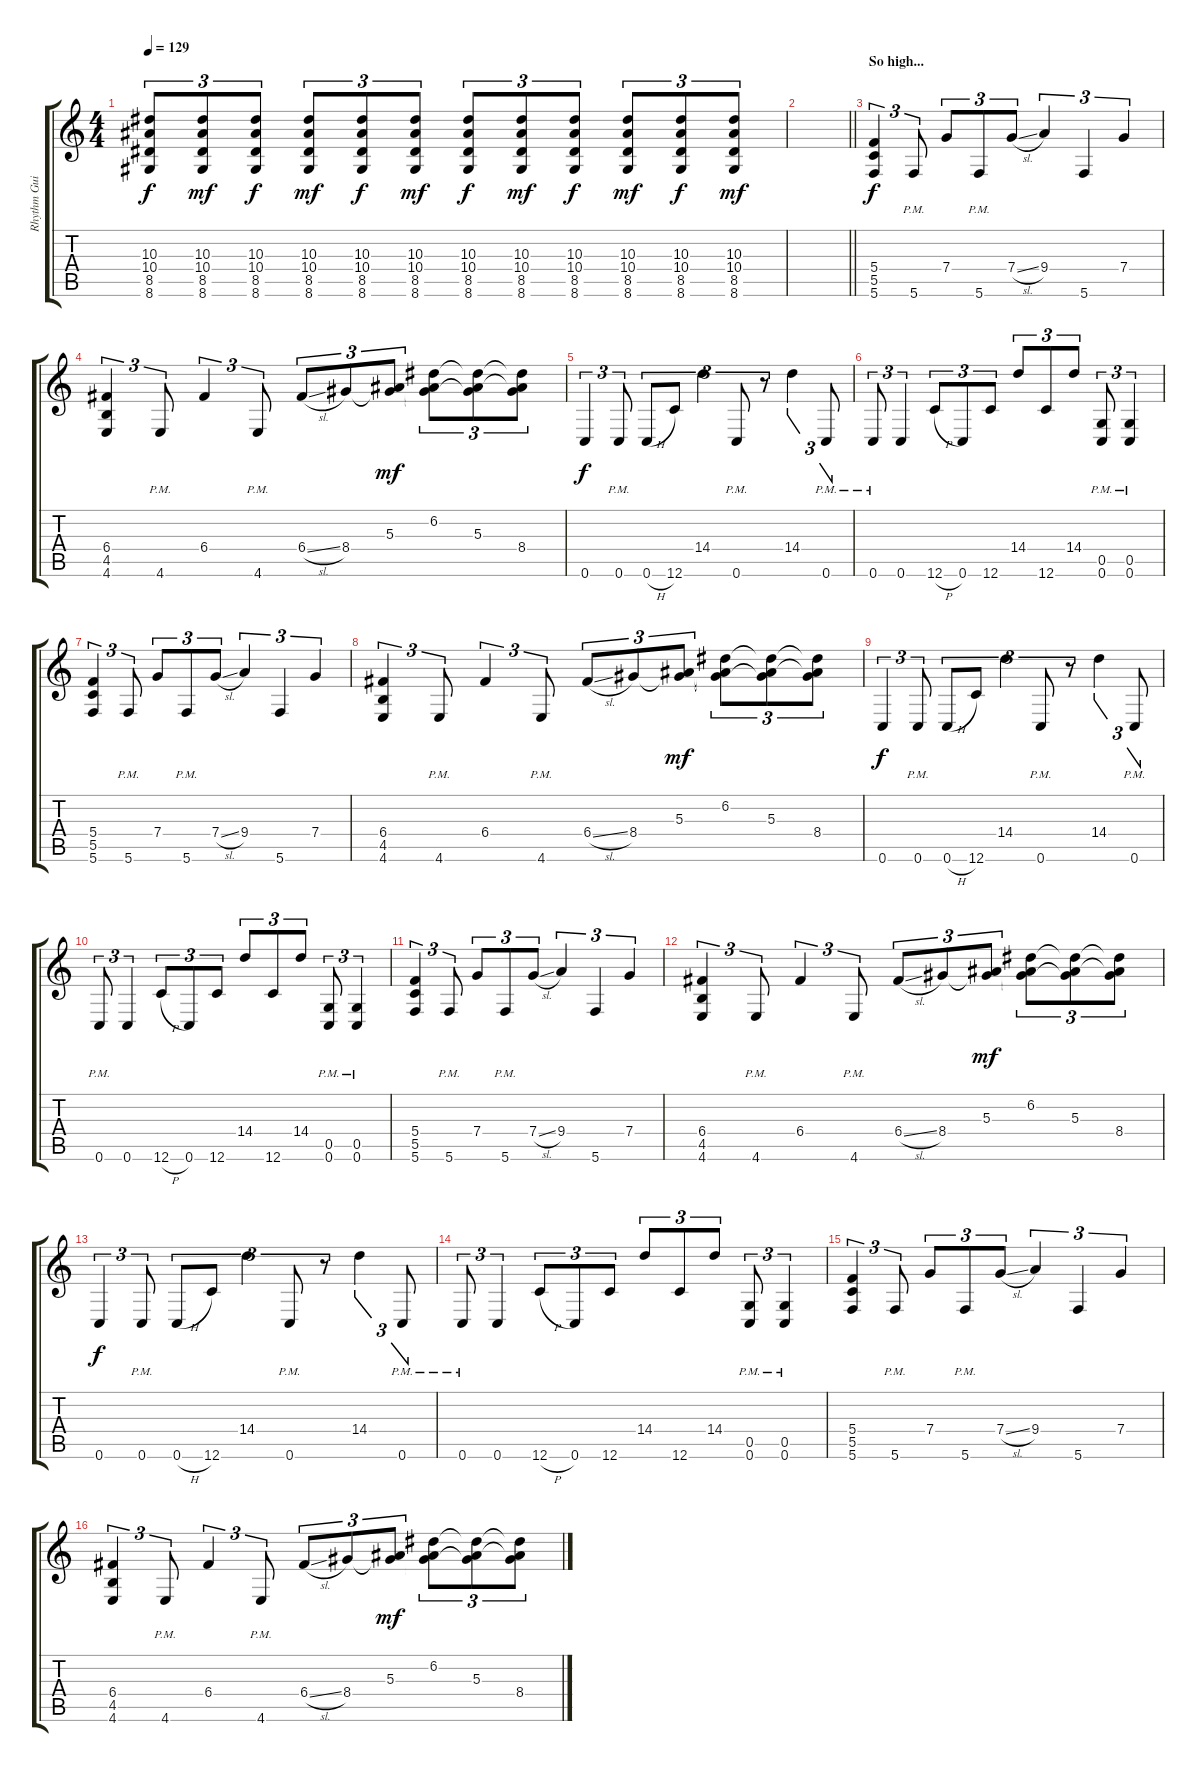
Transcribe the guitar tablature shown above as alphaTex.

\track ("Rhythm Guitar R" "Rhythm Gui") {instrument distortionguitar}
\staff {score tabs}
\tuning (D4 A3 F3 C3 G2 C2) {hide}
\ts (4 4)
\tempo 129
\clef g2
\ks c
(10.3 10.4 8.5 8.6).8{tu (3 2) dy f} (10.3 10.4 8.5 8.6).8{tu (3 2) dy mf} (10.3 10.4 8.5 8.6).8{tu (3 2) dy f} (10.3 10.4 8.5 8.6).8{tu (3 2) dy mf} (10.3 10.4 8.5 8.6).8{tu (3 2) dy f} (10.3 10.4 8.5 8.6).8{tu (3 2) dy mf} (10.3 10.4 8.5 8.6).8{tu (3 2) dy f} (10.3 10.4 8.5 8.6).8{tu (3 2) dy mf} (10.3 10.4 8.5 8.6).8{tu (3 2) dy f} (10.3 10.4 8.5 8.6).8{tu (3 2) dy mf} (10.3 10.4 8.5 8.6).8{tu (3 2) dy f} (10.3 10.4 8.5 8.6).8{tu (3 2) dy mf} |
\barLineRight lightlight
|
\section ("" "So high...")
(5.4 5.5 5.6).4{tu (3 2) dy f volume 13} 5.6{pm}.8{tu (3 2)} 7.4.8{tu (3 2)} 5.6{pm}.8{tu (3 2)} 7.4{sl}.8{tu (3 2)} 9.4.4{tu (3 2)} 5.6.4{tu (3 2)} 7.4.4{tu (3 2)} |
(6.4 4.5 4.6).4{tu (3 2)} 4.6{pm}.8{tu (3 2)} 6.4.4{tu (3 2)} 4.6{pm}.8{tu (3 2)} 6.4{sl}.8{tu (3 2)} 8.4.8{tu (3 2)} (5.3 8.4{t}).8{tu (3 2) dy mf} (6.2 5.3{t} 8.4{t}).8{tu (3 2)} (6.2{t} 5.3 8.4{t}).8{tu (3 2)} (6.2{t} 5.3{t} 8.4).8{tu (3 2)} |
0.6.4{tu (3 2) dy f} 0.6{pm}.8{tu (3 2)} 0.6{h}.8{tu (3 2)} 12.6.8{tu (3 2)} 14.4.4{tu (3 2)} 0.6{pm}.8{tu (3 2)} r.8{tu (3 2)} 14.4.4{tu (3 2)} 0.6{pm}.8{tu (3 2)} |
0.6{pm}.8{tu (3 2)} 0.6.4{tu (3 2)} 12.6{h}.8{tu (3 2)} 0.6.8{tu (3 2)} 12.6.8{tu (3 2)} 14.4.8{tu (3 2)} 12.6.8{tu (3 2)} 14.4.8{tu (3 2)} (0.5{pm} 0.6{pm}).8{tu (3 2)} (0.5{pm} 0.6{pm}).4{tu (3 2)} |
(5.4 5.5 5.6).4{tu (3 2)} 5.6{pm}.8{tu (3 2)} 7.4.8{tu (3 2)} 5.6{pm}.8{tu (3 2)} 7.4{sl}.8{tu (3 2)} 9.4.4{tu (3 2)} 5.6.4{tu (3 2)} 7.4.4{tu (3 2)} |
(6.4 4.5 4.6).4{tu (3 2)} 4.6{pm}.8{tu (3 2)} 6.4.4{tu (3 2)} 4.6{pm}.8{tu (3 2)} 6.4{sl}.8{tu (3 2)} 8.4.8{tu (3 2)} (5.3 8.4{t}).8{tu (3 2) dy mf} (6.2 5.3{t} 8.4{t}).8{tu (3 2)} (6.2{t} 5.3 8.4{t}).8{tu (3 2)} (6.2{t} 5.3{t} 8.4).8{tu (3 2)} |
0.6.4{tu (3 2) dy f} 0.6{pm}.8{tu (3 2)} 0.6{h}.8{tu (3 2)} 12.6.8{tu (3 2)} 14.4.4{tu (3 2)} 0.6{pm}.8{tu (3 2)} r.8{tu (3 2)} 14.4.4{tu (3 2)} 0.6{pm}.8{tu (3 2)} |
0.6{pm}.8{tu (3 2)} 0.6.4{tu (3 2)} 12.6{h}.8{tu (3 2)} 0.6.8{tu (3 2)} 12.6.8{tu (3 2)} 14.4.8{tu (3 2)} 12.6.8{tu (3 2)} 14.4.8{tu (3 2)} (0.5{pm} 0.6{pm}).8{tu (3 2)} (0.5{pm} 0.6{pm}).4{tu (3 2)} |
(5.4 5.5 5.6).4{tu (3 2)} 5.6{pm}.8{tu (3 2)} 7.4.8{tu (3 2)} 5.6{pm}.8{tu (3 2)} 7.4{sl}.8{tu (3 2)} 9.4.4{tu (3 2)} 5.6.4{tu (3 2)} 7.4.4{tu (3 2)} |
(6.4 4.5 4.6).4{tu (3 2)} 4.6{pm}.8{tu (3 2)} 6.4.4{tu (3 2)} 4.6{pm}.8{tu (3 2)} 6.4{sl}.8{tu (3 2)} 8.4.8{tu (3 2)} (5.3 8.4{t}).8{tu (3 2) dy mf} (6.2 5.3{t} 8.4{t}).8{tu (3 2)} (6.2{t} 5.3 8.4{t}).8{tu (3 2)} (6.2{t} 5.3{t} 8.4).8{tu (3 2)} |
0.6.4{tu (3 2) dy f} 0.6{pm}.8{tu (3 2)} 0.6{h}.8{tu (3 2)} 12.6.8{tu (3 2)} 14.4.4{tu (3 2)} 0.6{pm}.8{tu (3 2)} r.8{tu (3 2)} 14.4.4{tu (3 2)} 0.6{pm}.8{tu (3 2)} |
0.6{pm}.8{tu (3 2)} 0.6.4{tu (3 2)} 12.6{h}.8{tu (3 2)} 0.6.8{tu (3 2)} 12.6.8{tu (3 2)} 14.4.8{tu (3 2)} 12.6.8{tu (3 2)} 14.4.8{tu (3 2)} (0.5{pm} 0.6{pm}).8{tu (3 2)} (0.5{pm} 0.6{pm}).4{tu (3 2)} |
(5.4 5.5 5.6).4{tu (3 2)} 5.6{pm}.8{tu (3 2)} 7.4.8{tu (3 2)} 5.6{pm}.8{tu (3 2)} 7.4{sl}.8{tu (3 2)} 9.4.4{tu (3 2)} 5.6.4{tu (3 2)} 7.4.4{tu (3 2)} |
(6.4 4.5 4.6).4{tu (3 2)} 4.6{pm}.8{tu (3 2)} 6.4.4{tu (3 2)} 4.6{pm}.8{tu (3 2)} 6.4{sl}.8{tu (3 2)} 8.4.8{tu (3 2)} (5.3 8.4{t}).8{tu (3 2) dy mf} (6.2 5.3{t} 8.4{t}).8{tu (3 2)} (6.2{t} 5.3 8.4{t}).8{tu (3 2)} (6.2{t} 5.3{t} 8.4).8{tu (3 2)}
